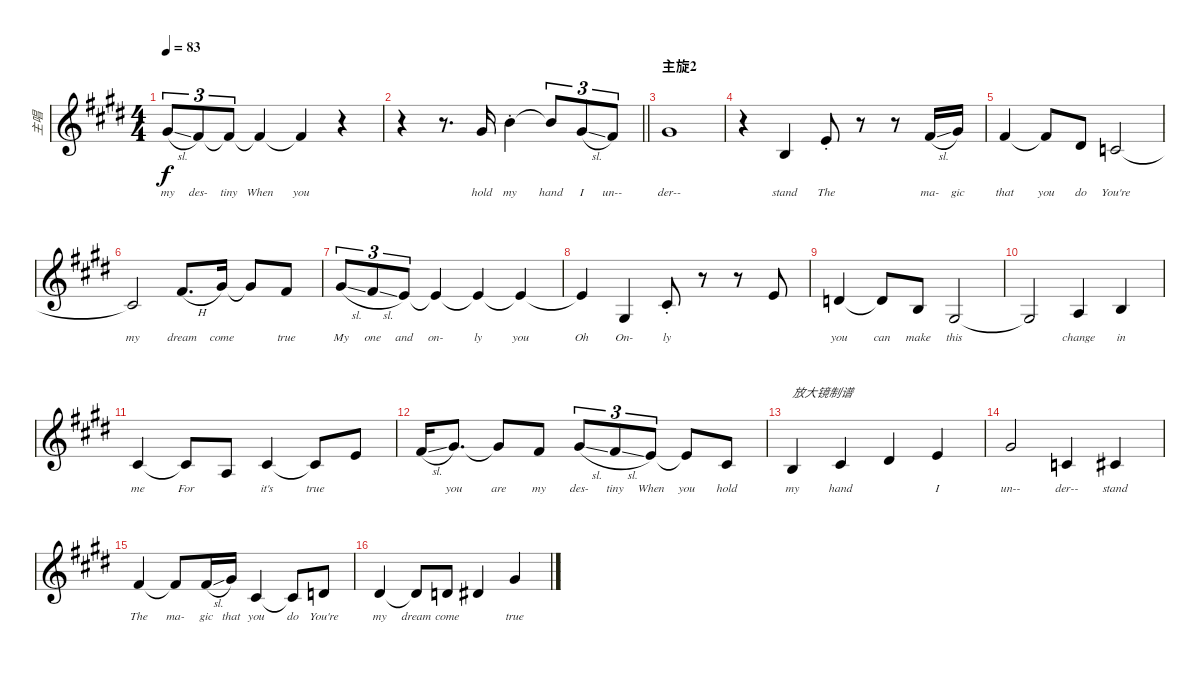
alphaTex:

\track ("主唱" "主唱") {instrument altosax}
\staff {score}
\tuning (E4 B3 G3 D3 A2 E2) {hide}
\ts (4 4)
\tempo 83
\clef g2
\ks e
4.1{sl}.8{tu (3 2) lyrics (0 "my") lyrics (1 "") lyrics (2 "") lyrics (3 "") lyrics (4 "") dy f} 2.1.8{tu (3 2) lyrics (0 "des-") lyrics (1 "") lyrics (2 "") lyrics (3 "") lyrics (4 "")} 2.1{t}.8{tu (3 2) lyrics (0 "tiny") lyrics (1 "") lyrics (2 "") lyrics (3 "") lyrics (4 "")} 2.1{t}.4{lyrics (0 "When") lyrics (1 "") lyrics (2 "") lyrics (3 "") lyrics (4 "")} 2.1{t}.4{lyrics (0 "you") lyrics (1 "") lyrics (2 "") lyrics (3 "") lyrics (4 "")} r.4 |
\barLineRight lightlight
r.4 r.8{d} 4.1.16{lyrics (0 "hold") lyrics (1 "") lyrics (2 "") lyrics (3 "") lyrics (4 "")} 7.1{st}.4{lyrics (0 "my") lyrics (1 "") lyrics (2 "") lyrics (3 "") lyrics (4 "")} 7.1{t}.8{tu (3 2) lyrics (0 "hand") lyrics (1 "") lyrics (2 "") lyrics (3 "") lyrics (4 "")} 4.1{sl}.8{tu (3 2) lyrics (0 "I") lyrics (1 "") lyrics (2 "") lyrics (3 "") lyrics (4 "")} 2.1.8{tu (3 2) lyrics (0 "un--") lyrics (1 "") lyrics (2 "") lyrics (3 "") lyrics (4 "")} |
\section ("" "主旋2")
4.1.1{lyrics (0 "der--") lyrics (1 "") lyrics (2 "") lyrics (3 "") lyrics (4 "")} |
r.4 4.3.4{lyrics (0 "stand") lyrics (1 "") lyrics (2 "") lyrics (3 "") lyrics (4 "")} 0.1{st}.8{lyrics (0 "The") lyrics (1 "") lyrics (2 "") lyrics (3 "") lyrics (4 "")} r.8 r.8 2.1{sl}.16{lyrics (0 "ma-") lyrics (1 "") lyrics (2 "") lyrics (3 "") lyrics (4 "")} 4.1.16{lyrics (0 "gic") lyrics (1 "") lyrics (2 "") lyrics (3 "") lyrics (4 "")} |
2.1.4{lyrics (0 "that") lyrics (1 "") lyrics (2 "") lyrics (3 "") lyrics (4 "")} 2.1{t}.8{lyrics (0 "you") lyrics (1 "") lyrics (2 "") lyrics (3 "") lyrics (4 "")} 4.2.8{lyrics (0 "do") lyrics (1 "") lyrics (2 "") lyrics (3 "") lyrics (4 "")} 5.3.2{lyrics (0 "You're") lyrics (1 "") lyrics (2 "") lyrics (3 "") lyrics (4 "")} |
5.3{t}.2{lyrics (0 "my") lyrics (1 "") lyrics (2 "") lyrics (3 "") lyrics (4 "")} 2.1{h}.8{d lyrics (0 "dream") lyrics (1 "") lyrics (2 "") lyrics (3 "") lyrics (4 "")} 4.1.16{lyrics (0 "come") lyrics (1 "") lyrics (2 "") lyrics (3 "") lyrics (4 "")} 4.1{t}.8{lyrics (0 "") lyrics (1 "") lyrics (2 "") lyrics (3 "") lyrics (4 "")} 2.1.8{lyrics (0 "true") lyrics (1 "") lyrics (2 "") lyrics (3 "") lyrics (4 "")} |
4.1{sl}.8{tu (3 2) lyrics (0 "My") lyrics (1 "") lyrics (2 "") lyrics (3 "") lyrics (4 "")} 2.1{sl}.8{tu (3 2) lyrics (0 "one") lyrics (1 "") lyrics (2 "") lyrics (3 "") lyrics (4 "")} 0.1.8{tu (3 2) lyrics (0 "and") lyrics (1 "") lyrics (2 "") lyrics (3 "") lyrics (4 "")} 0.1{t}.4{lyrics (0 "on-") lyrics (1 "") lyrics (2 "") lyrics (3 "") lyrics (4 "")} 0.1{t}.4{lyrics (0 "ly") lyrics (1 "") lyrics (2 "") lyrics (3 "") lyrics (4 "")} 0.1{t}.4{lyrics (0 "you") lyrics (1 "") lyrics (2 "") lyrics (3 "") lyrics (4 "")} |
0.1{t}.4{lyrics (0 "Oh") lyrics (1 "") lyrics (2 "") lyrics (3 "") lyrics (4 "")} 1.3.4{lyrics (0 "On-") lyrics (1 "") lyrics (2 "") lyrics (3 "") lyrics (4 "")} 2.2{st}.8{lyrics (0 "ly") lyrics (1 "") lyrics (2 "") lyrics (3 "") lyrics (4 "")} r.8 r.8 0.1.8{lyrics (0 "") lyrics (1 "") lyrics (2 "") lyrics (3 "") lyrics (4 "")} |
3.2.4{lyrics (0 "you") lyrics (1 "") lyrics (2 "") lyrics (3 "") lyrics (4 "")} 3.2{t}.8{lyrics (0 "can") lyrics (1 "") lyrics (2 "") lyrics (3 "") lyrics (4 "")} 4.3.8{lyrics (0 "make") lyrics (1 "") lyrics (2 "") lyrics (3 "") lyrics (4 "")} 1.3.2{lyrics (0 "this") lyrics (1 "") lyrics (2 "") lyrics (3 "") lyrics (4 "")} |
1.3{t}.2{lyrics (0 "") lyrics (1 "") lyrics (2 "") lyrics (3 "") lyrics (4 "")} 2.3.4{lyrics (0 "change") lyrics (1 "") lyrics (2 "") lyrics (3 "") lyrics (4 "")} 0.2.4{lyrics (0 "in") lyrics (1 "") lyrics (2 "") lyrics (3 "") lyrics (4 "")} |
2.2.4{lyrics (0 "me") lyrics (1 "") lyrics (2 "") lyrics (3 "") lyrics (4 "")} 2.2{t}.8{lyrics (0 "For") lyrics (1 "") lyrics (2 "") lyrics (3 "") lyrics (4 "")} 2.3.8{lyrics (0 "") lyrics (1 "") lyrics (2 "") lyrics (3 "") lyrics (4 "")} 2.2.4{lyrics (0 "it's") lyrics (1 "") lyrics (2 "") lyrics (3 "") lyrics (4 "")} 2.2{t}.8{lyrics (0 "true") lyrics (1 "") lyrics (2 "") lyrics (3 "") lyrics (4 "")} 0.1.8{lyrics (0 "") lyrics (1 "") lyrics (2 "") lyrics (3 "") lyrics (4 "")} |
2.1{sl}.16{lyrics (0 "") lyrics (1 "") lyrics (2 "") lyrics (3 "") lyrics (4 "")} 4.1.8{d lyrics (0 "you") lyrics (1 "") lyrics (2 "") lyrics (3 "") lyrics (4 "")} 4.1{t}.8{lyrics (0 "are") lyrics (1 "") lyrics (2 "") lyrics (3 "") lyrics (4 "")} 2.1.8{lyrics (0 "my") lyrics (1 "") lyrics (2 "") lyrics (3 "") lyrics (4 "")} 4.1{sl}.8{tu (3 2) lyrics (0 "des-") lyrics (1 "") lyrics (2 "") lyrics (3 "") lyrics (4 "")} 2.1{sl}.8{tu (3 2) lyrics (0 "tiny") lyrics (1 "") lyrics (2 "") lyrics (3 "") lyrics (4 "")} 0.1.8{tu (3 2) lyrics (0 "When") lyrics (1 "") lyrics (2 "") lyrics (3 "") lyrics (4 "")} 0.1{t}.8{lyrics (0 "you") lyrics (1 "") lyrics (2 "") lyrics (3 "") lyrics (4 "")} 2.2.8{lyrics (0 "hold") lyrics (1 "") lyrics (2 "") lyrics (3 "") lyrics (4 "")} |
0.2.4{txt "放大镜制谱 " lyrics (0 "my") lyrics (1 "") lyrics (2 "") lyrics (3 "") lyrics (4 "")} 2.2.4{lyrics (0 "hand") lyrics (1 "") lyrics (2 "") lyrics (3 "") lyrics (4 "")} 4.2.4{lyrics (0 "") lyrics (1 "") lyrics (2 "") lyrics (3 "") lyrics (4 "")} 0.1.4{lyrics (0 "I") lyrics (1 "") lyrics (2 "") lyrics (3 "") lyrics (4 "")} |
4.1.2{lyrics (0 "un--") lyrics (1 "") lyrics (2 "") lyrics (3 "") lyrics (4 "")} 5.3.4{lyrics (0 "der--") lyrics (1 "") lyrics (2 "") lyrics (3 "") lyrics (4 "")} 6.3.4{lyrics (0 "stand") lyrics (1 "") lyrics (2 "") lyrics (3 "") lyrics (4 "")} |
7.2.4{lyrics (0 "The") lyrics (1 "") lyrics (2 "") lyrics (3 "") lyrics (4 "")} 7.2{t}.8{lyrics (0 "ma-") lyrics (1 "") lyrics (2 "") lyrics (3 "") lyrics (4 "")} 2.1{sl}.16{lyrics (0 "gic") lyrics (1 "") lyrics (2 "") lyrics (3 "") lyrics (4 "")} 4.1.16{lyrics (0 "that") lyrics (1 "") lyrics (2 "") lyrics (3 "") lyrics (4 "")} 6.3.4{lyrics (0 "you") lyrics (1 "") lyrics (2 "") lyrics (3 "") lyrics (4 "")} 6.3{t}.8{lyrics (0 "do") lyrics (1 "") lyrics (2 "") lyrics (3 "") lyrics (4 "")} 7.3.8{lyrics (0 "You're") lyrics (1 "") lyrics (2 "") lyrics (3 "") lyrics (4 "")} |
8.3.4{lyrics (0 "my") lyrics (1 "") lyrics (2 "") lyrics (3 "") lyrics (4 "")} 8.3{t}.8{lyrics (0 "dream") lyrics (1 "") lyrics (2 "") lyrics (3 "") lyrics (4 "")} 7.3.8{lyrics (0 "come") lyrics (1 "") lyrics (2 "") lyrics (3 "") lyrics (4 "")} 8.3.4{lyrics (0 "") lyrics (1 "") lyrics (2 "") lyrics (3 "") lyrics (4 "")} 9.2.4{lyrics (0 "true") lyrics (1 "") lyrics (2 "") lyrics (3 "") lyrics (4 "")}
